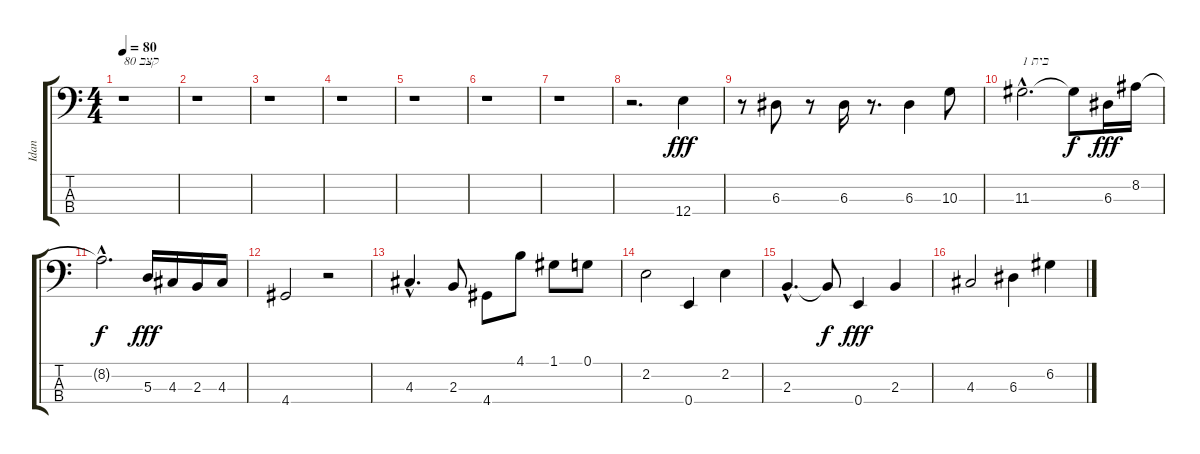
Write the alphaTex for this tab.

\track ("Idan" "Idan") {instrument electricbassfinger}
\staff {score tabs}
\tuning (G2 D2 A1 E1) {hide}
\ts (4 4)
\tempo 80
\clef f4
\ks c
r.1{txt "קצב 80 " dy fff instrument electricbassfinger} |
r.1 |
r.1 |
r.1 |
r.1 |
r.1 |
r.1 |
r.2{d} 12.4.4 |
r.8 6.3.8 r.8 6.3.16 r.8{d} 6.3.4 10.3.8 |
11.3{hac}.2{d txt "בית 1"} 11.3{t}.8{dy f} 6.3.16{dy fff} 8.2.16 |
8.2{hac t}.2{d dy f} 5.3.16{dy fff} 4.3.16 2.3.16 4.3.16 |
4.4.2 r.2 |
4.3{hac}.4{d} 2.3.8 4.4.8 4.1.8 1.1.8 0.1.8 |
2.2.2 0.4.4 2.2.4 |
2.3{hac}.4{d} 2.3{t}.8{dy f} 0.4.4{dy fff} 2.3.4 |
4.3.2 6.3.4 6.2.4
